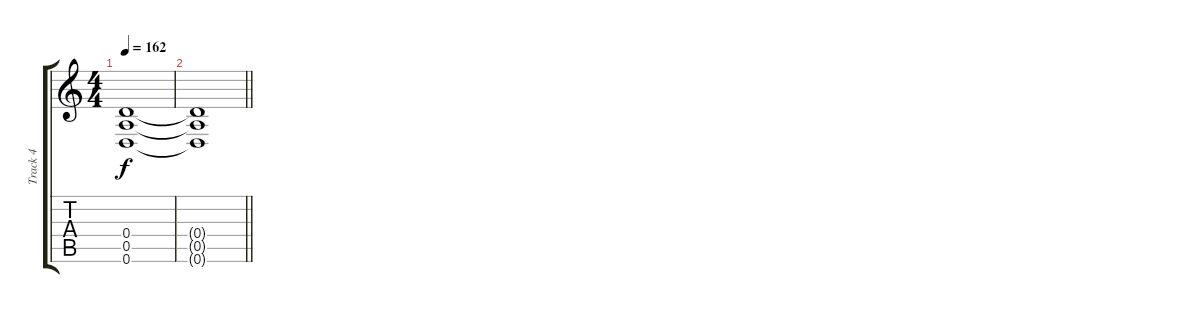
\track ("Track 4" "Track 4") {instrument distortionguitar}
\staff {score tabs}
\tuning (E4 B3 G3 D3 A2 D2) {hide}
\ts (4 4)
\tempo 162
\clef g2
\ks c
(0.4{t} 0.5{t} 0.6{t}).1{dy f} |
\barLineRight lightlight
(0.4{t} 0.5{t} 0.6{t}).1
